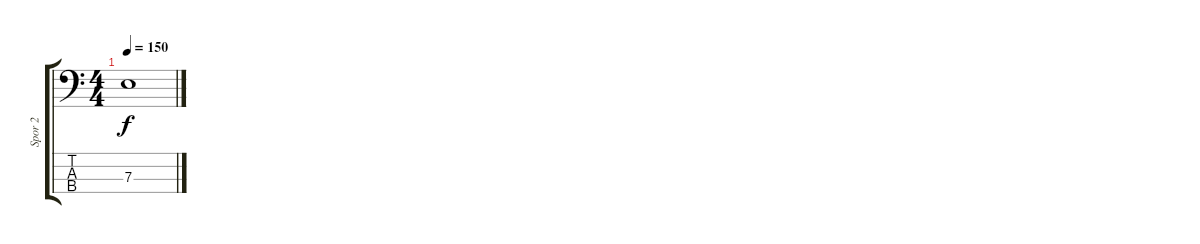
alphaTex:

\track ("Spor 2" "Spor 2") {instrument electricbassfinger}
\staff {score tabs}
\tuning (G2 D2 A1 E1) {hide}
\ts (4 4)
\tempo 150
\clef f4
\ks c
7.3.1{dy f}
